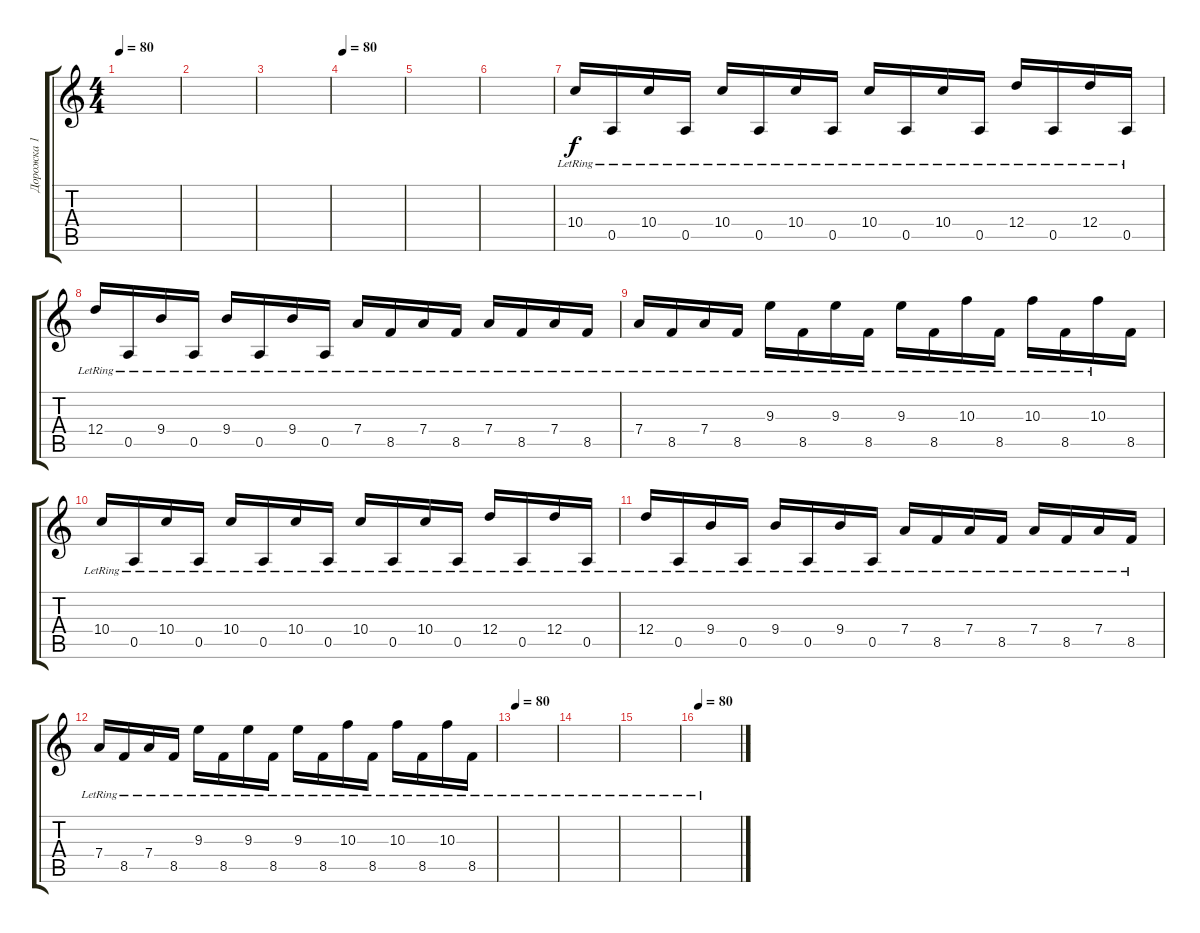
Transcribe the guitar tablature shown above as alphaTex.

\track ("Дорожка 1" "Дорожка 1") {instrument acousticguitarnylon}
\staff {score tabs}
\tuning (E4 B3 G3 D3 A2 E2) {hide}
\ts (4 4)
\tempo 80
\clef g2
\ks c
|
|
|
\tempo 80
|
|
|
10.4{lr}.16 0.5{lr}.16 10.4{lr}.16 0.5{lr}.16 10.4{lr}.16 0.5{lr}.16 10.4{lr}.16 0.5{lr}.16 10.4{lr}.16 0.5{lr}.16 10.4{lr}.16 0.5{lr}.16 12.4{lr}.16 0.5{lr}.16 12.4{lr}.16 0.5{lr}.16 |
12.4{lr}.16 0.5{lr}.16 9.4{lr}.16 0.5{lr}.16 9.4{lr}.16 0.5{lr}.16 9.4{lr}.16 0.5{lr}.16 7.4{lr}.16 8.5{lr}.16 7.4{lr}.16 8.5{lr}.16 7.4{lr}.16 8.5{lr}.16 7.4{lr}.16 8.5{lr}.16 |
7.4{lr}.16 8.5{lr}.16 7.4{lr}.16 8.5{lr}.16 9.3{lr}.16 8.5{lr}.16 9.3{lr}.16 8.5{lr}.16 9.3{lr}.16 8.5{lr}.16 10.3{lr}.16 8.5{lr}.16 10.3{lr}.16 8.5{lr}.16 10.3{lr}.16 8.5.16 |
10.4{lr}.16 0.5{lr}.16 10.4{lr}.16 0.5{lr}.16 10.4{lr}.16 0.5{lr}.16 10.4{lr}.16 0.5{lr}.16 10.4{lr}.16 0.5{lr}.16 10.4{lr}.16 0.5{lr}.16 12.4{lr}.16 0.5{lr}.16 12.4{lr}.16 0.5{lr}.16 |
12.4{lr}.16 0.5{lr}.16 9.4{lr}.16 0.5{lr}.16 9.4{lr}.16 0.5{lr}.16 9.4{lr}.16 0.5{lr}.16 7.4{lr}.16 8.5{lr}.16 7.4{lr}.16 8.5{lr}.16 7.4{lr}.16 8.5{lr}.16 7.4{lr}.16 8.5{lr}.16 |
7.4{lr}.16 8.5{lr}.16 7.4{lr}.16 8.5{lr}.16 9.3{lr}.16 8.5{lr}.16 9.3{lr}.16 8.5{lr}.16 9.3{lr}.16 8.5{lr}.16 10.3{lr}.16 8.5{lr}.16 10.3{lr}.16 8.5{lr}.16 10.3{lr}.16 8.5{lr}.16 |
\tempo 80
|
|
|
\tempo 80
